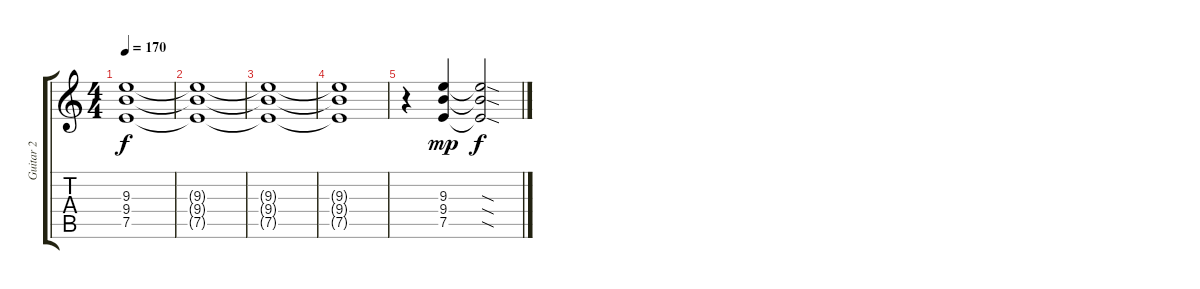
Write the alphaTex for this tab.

\track ("Guitar 2" "Guitar 2") {instrument electricguitarclean}
\staff {score tabs}
\tuning (E4 B3 G3 D3 A2 E2) {hide}
\ts (4 4)
\tempo 170
\clef g2
\ks c
(9.3{t} 9.4{t} 7.5{t}).1{dy f} |
(9.3{t} 9.4{t} 7.5{t}).1 |
(9.3{t} 9.4{t} 7.5{t}).1 |
(9.3{t} 9.4{t} 7.5{t}).1 |
r.4 (9.3 9.4 7.5).4{dy mp} (9.3{sod t} 9.4{sod t} 7.5{sod t}).2{dy f}
